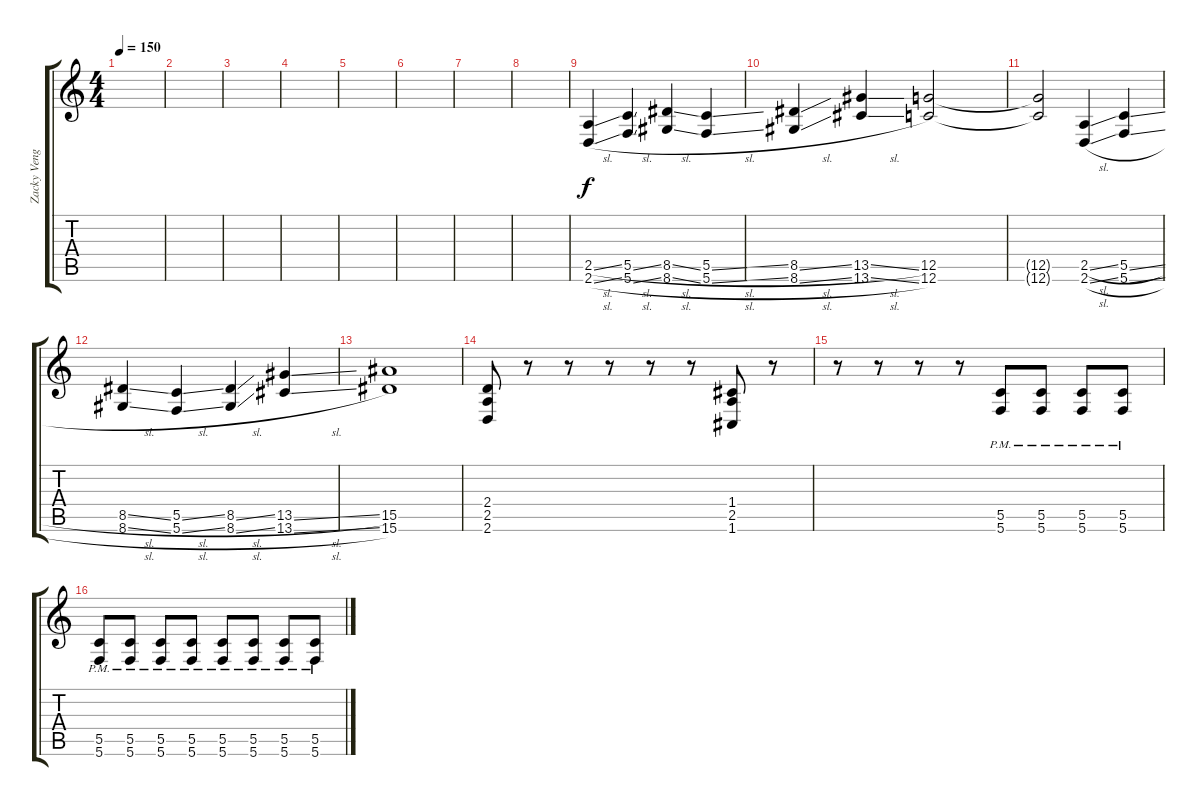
\track ("Zacky Vengeance" "Zacky Veng") {instrument distortionguitar}
\staff {score tabs}
\tuning (D4 A3 F3 C3 G2 C2) {hide}
\ts (4 4)
\tempo 150
\clef g2
\ks c
|
|
|
|
|
|
|
|
(2.5{sl} 2.6{sl}).4 (5.5{sl} 5.6{sl}).4 (8.5{sl} 8.6{sl}).4 (5.5{sl} 5.6{sl}).4 |
(8.5{sl} 8.6{sl}).4 (13.5{sl} 13.6{sl}).4 (12.5 12.6).2 |
(12.5{t} 12.6{t}).2 (2.5{sl} 2.6{sl}).4 (5.5{sl} 5.6{sl}).4 |
(8.5{sl} 8.6{sl}).4 (5.5{sl} 5.6{sl}).4 (8.5{sl} 8.6{sl}).4 (13.5{sl} 13.6{sl}).4 |
(15.5 15.6).1 |
(2.4 2.5 2.6).8 r.8 r.8 r.8 r.8 r.8 (1.4 2.5 1.6).8 r.8 |
r.8 r.8 r.8 r.8 (5.5{pm} 5.6{pm}).8 (5.5{pm} 5.6{pm}).8 (5.5{pm} 5.6{pm}).8 (5.5{pm} 5.6{pm}).8 |
(5.5{pm} 5.6{pm}).8 (5.5{pm} 5.6{pm}).8 (5.5{pm} 5.6{pm}).8 (5.5{pm} 5.6{pm}).8 (5.5{pm} 5.6{pm}).8 (5.5{pm} 5.6{pm}).8 (5.5{pm} 5.6{pm}).8 (5.5{pm} 5.6{pm}).8
